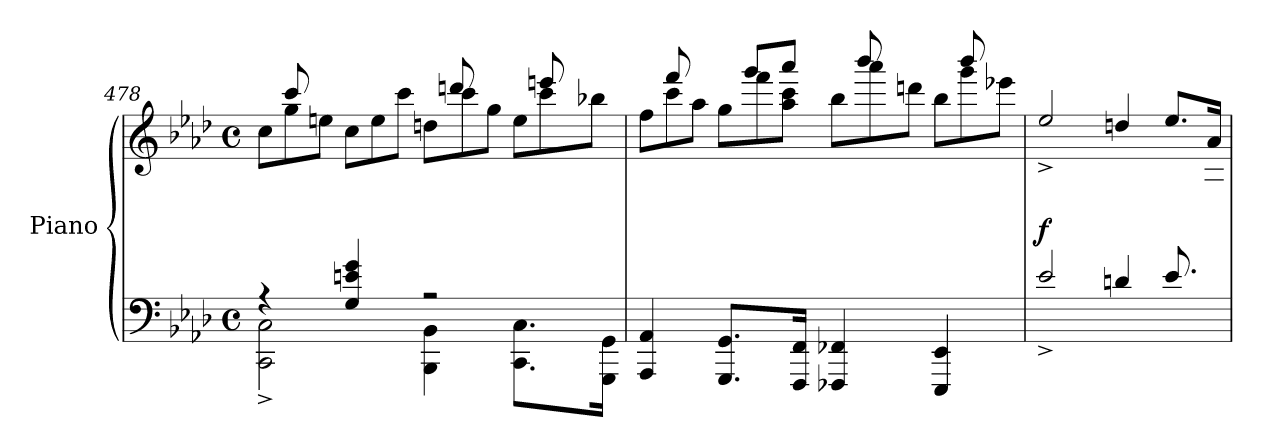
**kern	**kern	**dynam
*part1	*part1	*part1
*staff2	*staff1	*staff1/2
*I"Piano	*	*
*I'Pno.	*	*
*clefF4	*clefG2	*
*k[b-e-a-d-]	*k[b-e-a-d-]	*
*M4/4	*M4/4	*
*met(c)	*met(c)	*
=478	=478	=478
*^	*	*
*	*	*Xtuplet	*
*	*	*^	*
4r	2CC\^ 2C\^	12raayy	12cc\L	.
.	.	12ccc/	12gg\	.
.	.	12raayy	12een\J	.
4G/ 4en/ 4g/	.	4raayy	12cc\L	.
.	.	.	12ee\	.
.	.	.	12ccc\J	.
2r	4BBB-\ 4BB-\	12reeeyy	12ddn\L	.
.	.	12dddn/	12ccc\	.
.	.	12reeeyy	12gg\J	.
.	8.CC\ 8.C\L	12reeeyy	12ee\L	.
.	.	12eeen/	12ccc\	.
.	.	12reeeyy	12bb-X\J	.
.	16GGG\ 16GG\Jk	.	.	.
*v	*v	*	*	*
!!LO:LB:g=z	!!
=479	=479	=479	=479
4AAA-/ 4AA-/	12ryy	12ff\L	.
.	12fff/	12ccc\	.
.	12ryy	12aa-\J	.
8.GGG/ 8.GG/L	12ryy	12gg\L	.
*	*MM128	*	*
.	12ggg/L	12fff\	.
.	12aaa-/J	12aa-\ 12ccc\J	.
16FFF/ 16FF/Jk	.	.	.
*	*MM118	*	*
4FFF-X/ 4FF-X/	12ryy	12bb-\L	.
.	12bbb-/	12aaa-\	.
.	12ryy	12dddn\J	.
*	*MM114	*	*
4EEE-/ 4EE-/	12ryy	12bb-\L	.
.	12bbb-/	12ggg\	.
*	*MM80	*	*
.	12ryy	12eee-X\J	.
=480	=480	=480	=480
*	*MM132	*	*
!	!	!	!LO:DY:b
2e-^/	2ee-^/	2...ryy	f
4dn/	4ddn/	.	.
8.e-/L	8.ee-/L	.	.
16ryy	16a-/Jk	16A-\Jk	.
*	*v	*v	*
=	=	=
*-	*-	*-
